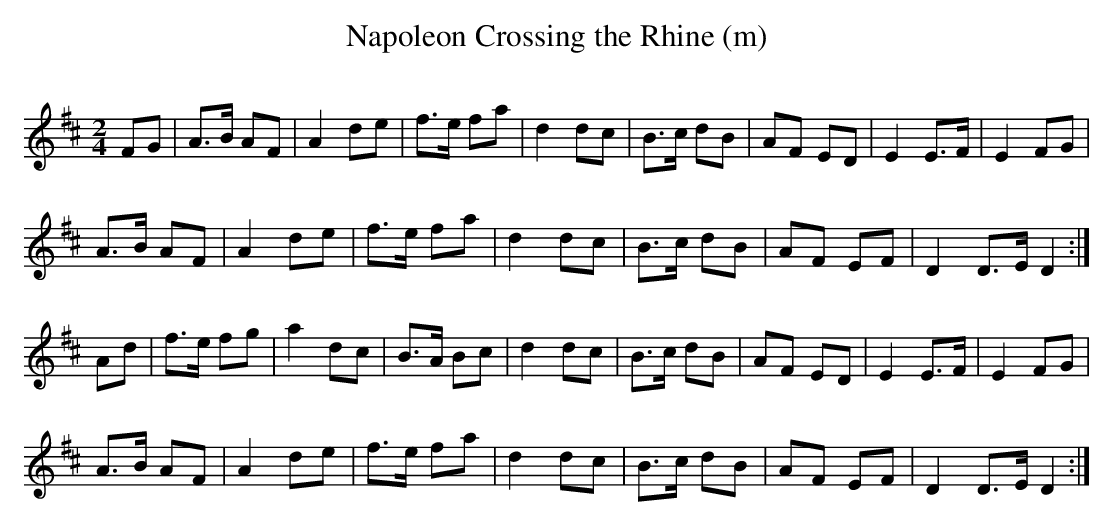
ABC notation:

X:1 %6713
T:Napoleon Crossing the Rhine (m)
Q:220
M:2/4
L:1/8
K:D
FG|A>B AF|A2 de|f>e fa|d2 dc|B>c dB|AF ED|E2 E>F|E2 FG|
A>B AF|A2 de|f>e fa|d2 dc|B>c dB|AF EF|D2D>E D2 :|
Ad|f>e fg|a2 dc|B>A Bc|d2 dc|B>c dB|AF ED|E2 E>F|E2 FG|
A>B AF|A2 de|f>e fa|d2 dc|B>c dB|AF EF|D2D>E D2 :|
